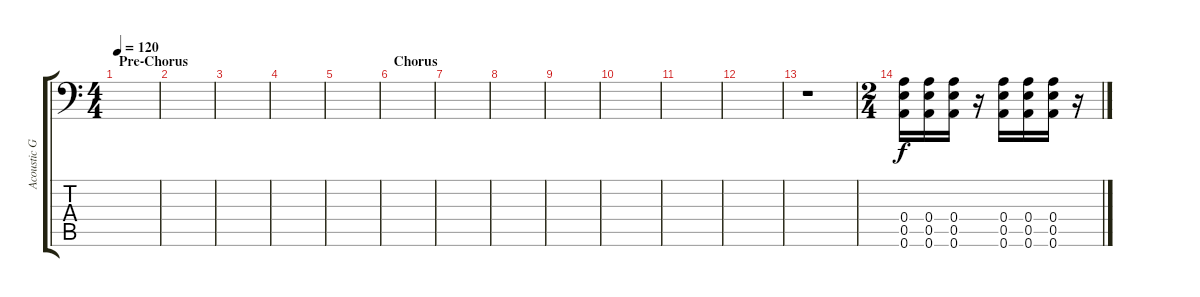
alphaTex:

\track ("Acoustic Guitar" "Acoustic G") {instrument acousticguitarsteel}
\staff {score tabs}
\tuning (B3 Gb3 D3 A2 E2 A1) {hide}
\ts (4 4)
\section ("" "Pre-Chorus")
\tempo 120
\clef f4
\ks c
|
|
|
|
|
\section ("" "Chorus")
|
|
|
|
|
|
|
r.1 |
\ts (2 4)
(0.4 0.5 0.6).16 (0.4 0.5 0.6).16 (0.4 0.5 0.6).16 r.16 (0.4 0.5 0.6).16 (0.4 0.5 0.6).16 (0.4 0.5 0.6).16 r.16
